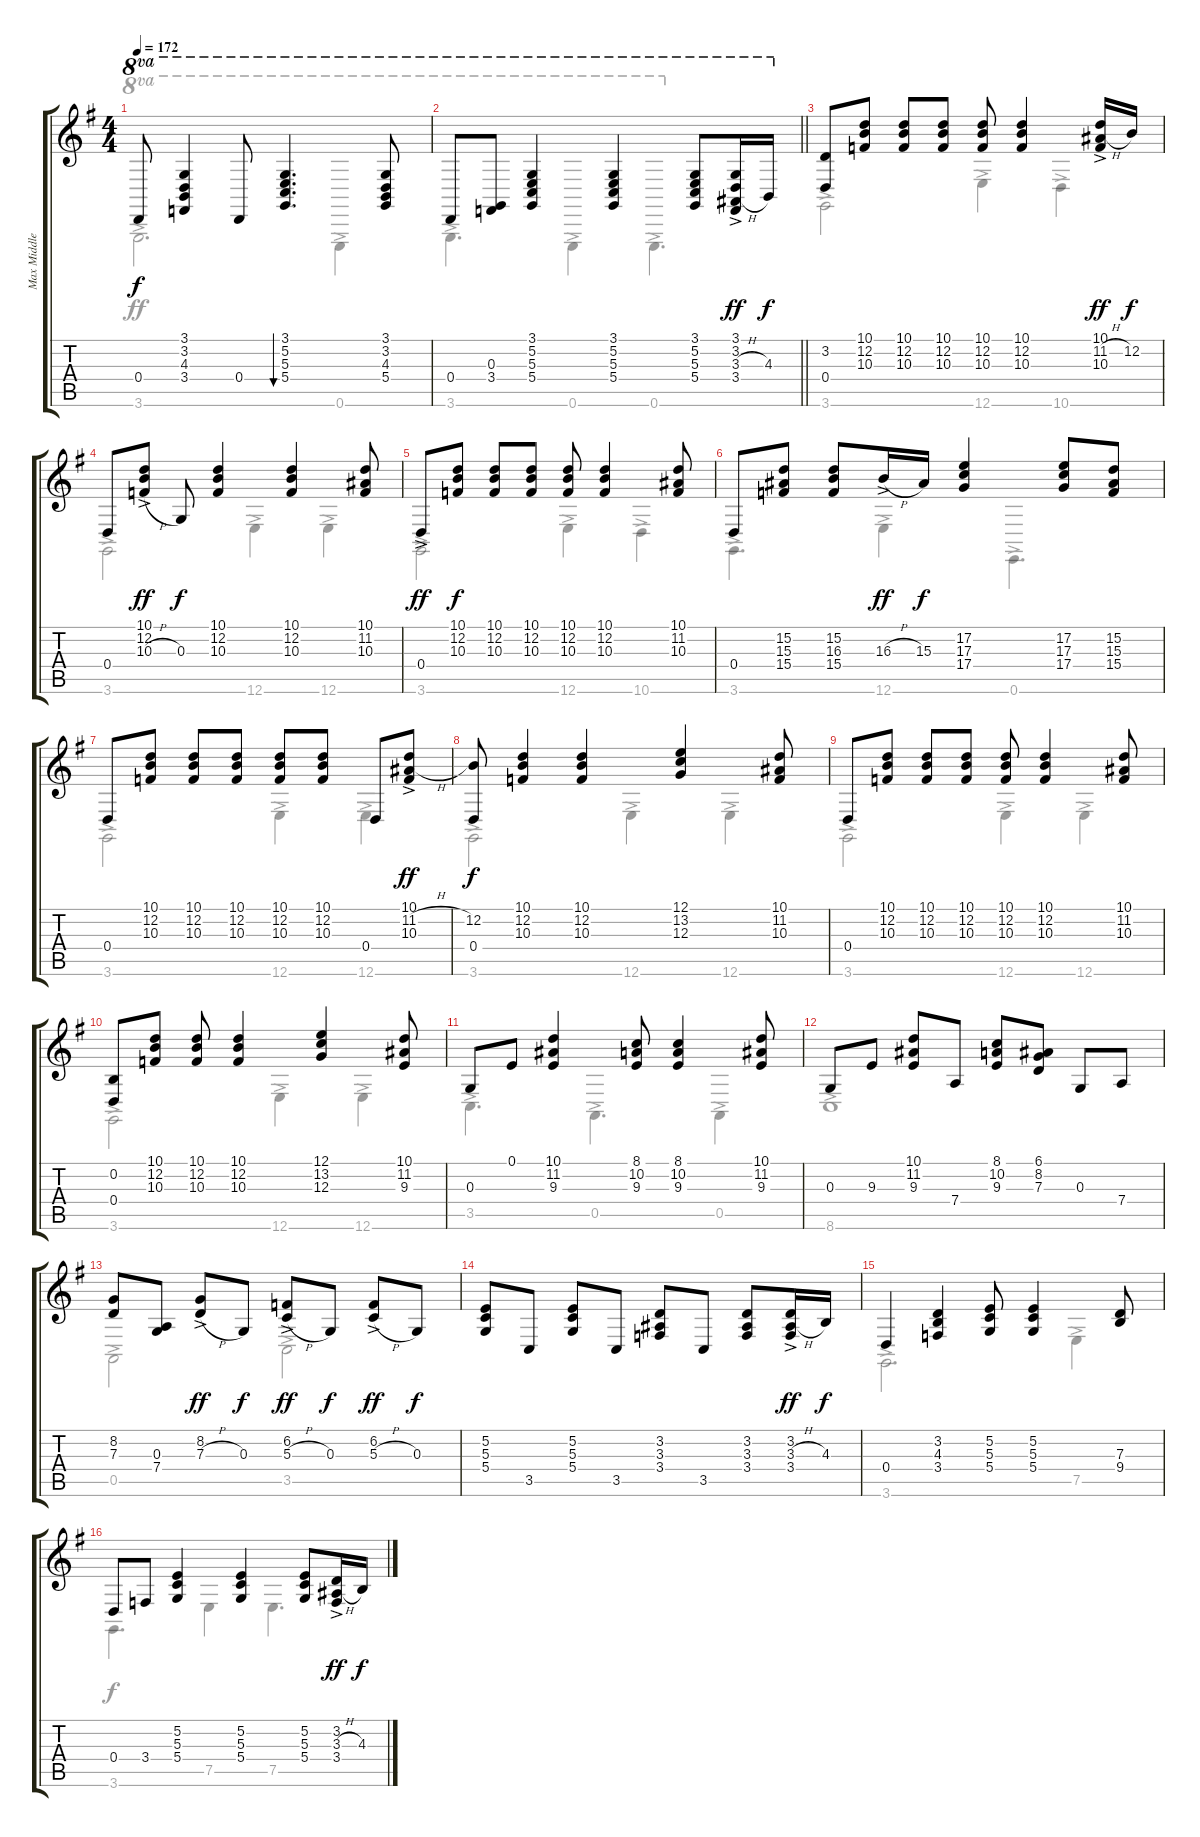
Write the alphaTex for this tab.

\track ("Max Middleton" "Max Middle") {instrument acousticgrandpiano}
\staff {score tabs}
\tuning (E4 B3 G3 D3 A2 E2) {hide}
\voice
\ts (4 4)
\tempo 172
\clef g2
\ks g
0.4.8{ot 8va dy f} (3.1 3.2 4.3 3.4).4{ot 8va} 0.4.8{ot 8va} (3.1 5.2 5.3 5.4).4{d bu 30 ot 8va} (3.1 3.2 4.3 5.4).8{ot 8va} |
\barLineRight lightlight
0.4.8{ot 8va} (0.3 3.4).8{ot 8va} (3.1 5.2 5.3 5.4).4{ot 8va} (3.1 5.2 5.3 5.4).4{ot 8va} (3.1 5.2 5.3 5.4).8{ot 8va} (3.1{ac} 3.2{ac} 3.3{h ac} 3.4{ac}).16{ot 8va dy ff} 4.3.16{ot 8va dy f} |
(3.2 0.4).8 (10.1 12.2 10.3).8 (10.1 12.2 10.3).8 (10.1 12.2 10.3).8 (10.1 12.2 10.3).8 (10.1 12.2 10.3).4 (10.1{ac} 11.2{h ac} 10.3{ac}).16{dy ff} 12.2.16{dy f} |
0.4.8 (10.1{ac} 12.2{ac} 10.3{h ac}).8{dy ff} 0.3.8{dy f} (10.1 12.2 10.3).4 (10.1 12.2 10.3).4 (10.1 11.2 10.3).8 |
0.4{ac}.8{dy ff} (10.1 12.2 10.3).8{dy f} (10.1 12.2 10.3).8 (10.1 12.2 10.3).8 (10.1 12.2 10.3).8 (10.1 12.2 10.3).4 (10.1 11.2 10.3).8 |
0.4.8 (15.2 15.3 15.4).8 (15.2 16.3 15.4).8 16.3{h ac}.16{dy ff} 15.3.16{dy f} (17.2 17.3 17.4).4 (17.2 17.3 17.4).8 (15.2 15.3 15.4).8 |
0.4.8 (10.1 12.2 10.3).8 (10.1 12.2 10.3).8 (10.1 12.2 10.3).8 (10.1 12.2 10.3).8 (10.1 12.2 10.3).8 0.4.8 (10.1{ac} 11.2{h ac} 10.3{ac}).8{dy ff} |
(12.2 0.4).8{dy f} (10.1 12.2 10.3).4 (10.1 12.2 10.3).4 (12.1 13.2 12.3).4 (10.1 11.2 10.3).8 |
0.4.8 (10.1 12.2 10.3).8 (10.1 12.2 10.3).8 (10.1 12.2 10.3).8 (10.1 12.2 10.3).8 (10.1 12.2 10.3).4 (10.1 11.2 10.3).8 |
(0.2 0.4).8 (10.1 12.2 10.3).8 (10.1 12.2 10.3).8 (10.1 12.2 10.3).4 (12.1 13.2 12.3).4 (10.1 11.2 9.3).8 |
0.3.8 0.1.8 (10.1 11.2 9.3).4 (8.1 10.2 9.3).8 (8.1 10.2 9.3).4 (10.1 11.2 9.3).8 |
0.3.8 9.3.8 (10.1 11.2 9.3).8 7.4.8 (8.1 10.2 9.3).8 (6.1 8.2 7.3).8 0.3.8 7.4.8 |
(8.2 7.3).8 (0.3 7.4).8 (8.2{ac} 7.3{h ac}).8{dy ff} 0.3.8{dy f} (6.2{ac} 5.3{h ac}).8{dy ff} 0.3.8{dy f} (6.2{ac} 5.3{h ac}).8{dy ff} 0.3.8{dy f} |
(5.2 5.3 5.4).8 3.5.8 (5.2 5.3 5.4).8 3.5.8 (3.2 3.3 3.4).8 3.5.8 (3.2 3.3 3.4).8 (3.2{ac} 3.3{h ac} 3.4{ac}).16{dy ff} 4.3.16{dy f} |
0.4.4 (3.2 4.3 3.4).4 (5.2 5.3 5.4).8 (5.2 5.3 5.4).4 (7.3 9.4).8 |
0.4.8 3.4.8 (5.2 5.3 5.4).4 (5.2 5.3 5.4).4 (5.2 5.3 5.4).8 (3.2{ac} 3.3{h ac} 3.4{ac}).16{dy ff} 4.3.16{dy f}
\voice
\clef g2
\ottava regular
\simile none
\ks g
3.6{ac}.2{d ot 8va dy ff} 0.6{ac}.4{ot 8va} |
\barLineRight lightlight
3.6{ac}.4{d ot 8va} 0.6{ac}.4{ot 8va} 0.6{ac}.4{d ot 8va} |
3.6{ac}.2 12.6{ac}.4 10.6{ac}.4 |
3.6{ac}.2 12.6{ac}.4 12.6{ac}.4 |
3.6{ac}.2 12.6{ac}.4 10.6{ac}.4 |
3.6{ac}.4{d} 12.6{ac}.4 0.6{ac}.4{d} |
3.6{ac}.2 12.6{ac}.4 12.6{ac}.4 |
3.6{ac}.2 12.6{ac}.4 12.6{ac}.4 |
3.6{ac}.2 12.6{ac}.4 12.6{ac}.4 |
3.6{ac}.2 12.6{ac}.4 12.6{ac}.4 |
3.5{ac}.4{d} 0.5{ac}.4{d} 0.5{ac}.4 |
8.6{ac}.1 |
0.5{ac}.2 3.5{ac}.2 |
|
3.6{ac}.2{d} 7.5{ac}.4 |
3.6.4{d dy f} 7.5.4 7.5.4{d}
